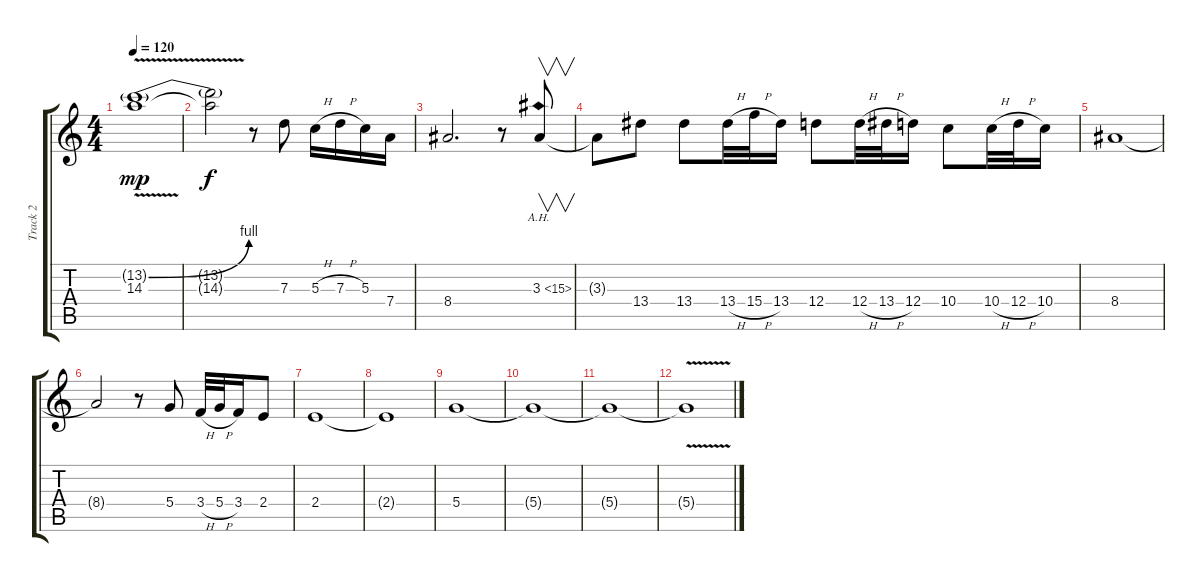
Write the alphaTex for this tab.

\track ("Track 2" "Track 2") {instrument distortionguitar}
\staff {score tabs}
\tuning (E4 B3 G3 D3 A2 E2) {hide}
\ts (4 4)
\tempo 120
\clef g2
\ks c
(13.2{be (bend 0 0 60 4) v g} 14.3).1{dy mp} |
(13.2{t} 14.3{t}).2{dy f} r.8 7.3.8 5.3{h}.16 7.3{h}.16 5.3.16 7.4.16 |
8.4.2{d} r.8 3.3{ah 12}.8{v} |
3.3{t}.8 13.4.8 13.4.8 13.4{h}.32 15.4{h}.32 13.4.16 12.4.8 12.4{h}.32 13.4{h}.32 12.4.16 10.4.8 10.4{h}.32 12.4{h}.32 10.4.16 |
8.4.1 |
8.4{t}.2 r.8 5.4.8 3.4{h}.32 5.4{h}.32 3.4.16 2.4.8 |
2.4.1 |
2.4{t}.1 |
5.4.1{volume 0} |
5.4{t}.1 |
5.4{t}.1 |
5.4{v t}.1
